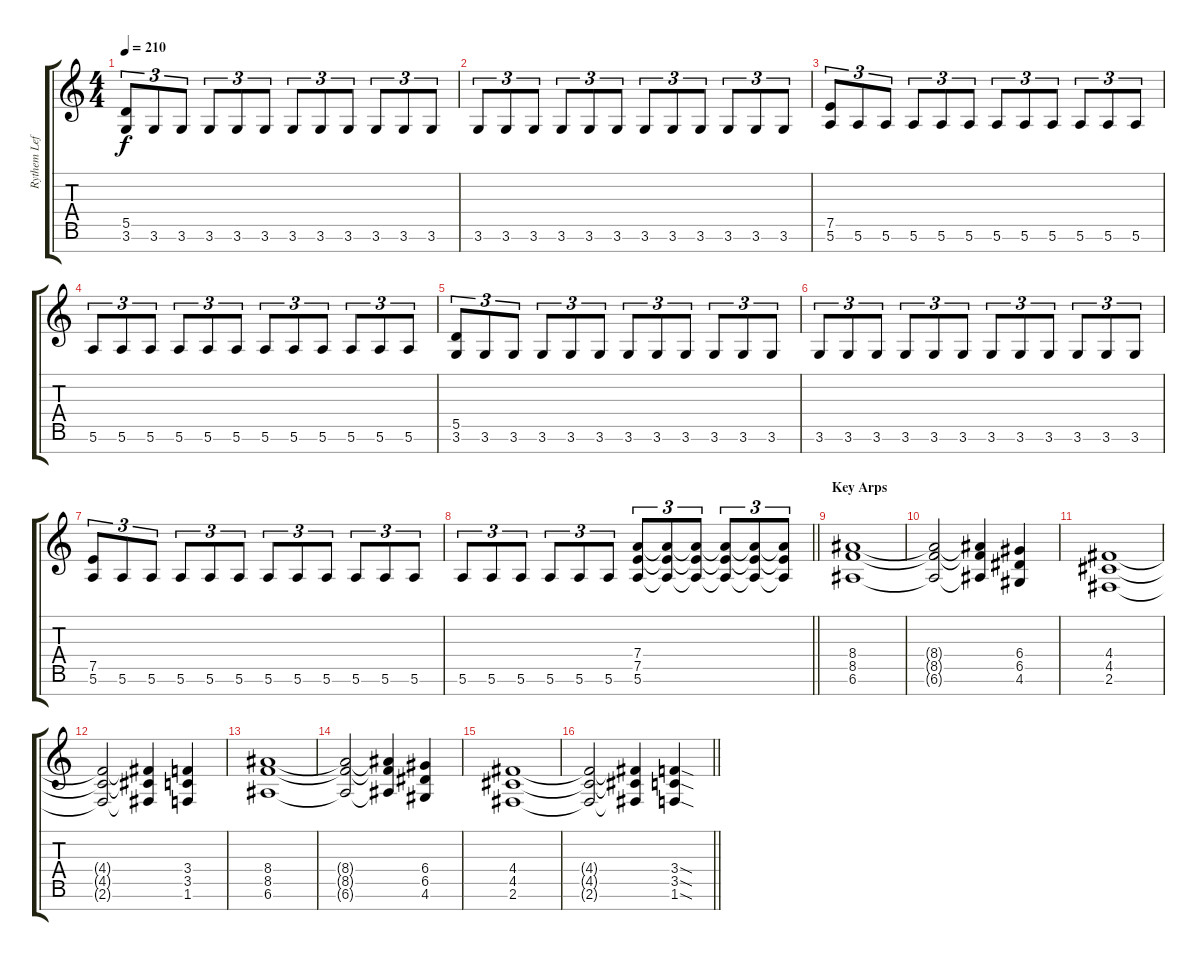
\track ("Rythem Left" "Rythem Lef") {instrument distortionguitar}
\staff {score tabs}
\tuning (E4 B3 G3 D3 A2 E2 B1) {hide}
\ts (4 4)
\tempo 210
\clef g2
\ks c
(5.5 3.6).8{tu (3 2) dy f} 3.6.8{tu (3 2)} 3.6.8{tu (3 2)} 3.6.8{tu (3 2)} 3.6.8{tu (3 2)} 3.6.8{tu (3 2)} 3.6.8{tu (3 2)} 3.6.8{tu (3 2)} 3.6.8{tu (3 2)} 3.6.8{tu (3 2)} 3.6.8{tu (3 2)} 3.6.8{tu (3 2)} |
3.6.8{tu (3 2)} 3.6.8{tu (3 2)} 3.6.8{tu (3 2)} 3.6.8{tu (3 2)} 3.6.8{tu (3 2)} 3.6.8{tu (3 2)} 3.6.8{tu (3 2)} 3.6.8{tu (3 2)} 3.6.8{tu (3 2)} 3.6.8{tu (3 2)} 3.6.8{tu (3 2)} 3.6.8{tu (3 2)} |
(7.5 5.6).8{tu (3 2)} 5.6.8{tu (3 2)} 5.6.8{tu (3 2)} 5.6.8{tu (3 2)} 5.6.8{tu (3 2)} 5.6.8{tu (3 2)} 5.6.8{tu (3 2)} 5.6.8{tu (3 2)} 5.6.8{tu (3 2)} 5.6.8{tu (3 2)} 5.6.8{tu (3 2)} 5.6.8{tu (3 2)} |
5.6.8{tu (3 2)} 5.6.8{tu (3 2)} 5.6.8{tu (3 2)} 5.6.8{tu (3 2)} 5.6.8{tu (3 2)} 5.6.8{tu (3 2)} 5.6.8{tu (3 2)} 5.6.8{tu (3 2)} 5.6.8{tu (3 2)} 5.6.8{tu (3 2)} 5.6.8{tu (3 2)} 5.6.8{tu (3 2)} |
(5.5 3.6).8{tu (3 2)} 3.6.8{tu (3 2)} 3.6.8{tu (3 2)} 3.6.8{tu (3 2)} 3.6.8{tu (3 2)} 3.6.8{tu (3 2)} 3.6.8{tu (3 2)} 3.6.8{tu (3 2)} 3.6.8{tu (3 2)} 3.6.8{tu (3 2)} 3.6.8{tu (3 2)} 3.6.8{tu (3 2)} |
3.6.8{tu (3 2)} 3.6.8{tu (3 2)} 3.6.8{tu (3 2)} 3.6.8{tu (3 2)} 3.6.8{tu (3 2)} 3.6.8{tu (3 2)} 3.6.8{tu (3 2)} 3.6.8{tu (3 2)} 3.6.8{tu (3 2)} 3.6.8{tu (3 2)} 3.6.8{tu (3 2)} 3.6.8{tu (3 2)} |
(7.5 5.6).8{tu (3 2)} 5.6.8{tu (3 2)} 5.6.8{tu (3 2)} 5.6.8{tu (3 2)} 5.6.8{tu (3 2)} 5.6.8{tu (3 2)} 5.6.8{tu (3 2)} 5.6.8{tu (3 2)} 5.6.8{tu (3 2)} 5.6.8{tu (3 2)} 5.6.8{tu (3 2)} 5.6.8{tu (3 2)} |
\barLineRight lightlight
5.6.8{tu (3 2)} 5.6.8{tu (3 2)} 5.6.8{tu (3 2)} 5.6.8{tu (3 2)} 5.6.8{tu (3 2)} 5.6.8{tu (3 2)} (7.4 7.5 5.6).8{tu (3 2)} (7.4{t} 7.5{t} 5.6{t}).8{tu (3 2)} (7.4{t} 7.5{t} 5.6{t}).8{tu (3 2)} (7.4{t} 7.5{t} 5.6{t}).8{tu (3 2)} (7.4{t} 7.5{t} 5.6{t}).8{tu (3 2)} (7.4{t} 7.5{t} 5.6{t}).8{tu (3 2)} |
\section ("" "Key Arps")
(8.4 8.5 6.6).1 |
(8.4{t} 8.5{t} 6.6{t}).2 (8.4{t} 8.5{t} 6.6{t}).4 (6.4 6.5 4.6).4 |
(4.4 4.5 2.6).1 |
(4.4{t} 4.5{t} 2.6{t}).2 (4.4{t} 4.5{t} 2.6{t}).4 (3.4 3.5 1.6).4 |
(8.4 8.5 6.6).1 |
(8.4{t} 8.5{t} 6.6{t}).2 (8.4{t} 8.5{t} 6.6{t}).4 (6.4 6.5 4.6).4 |
(4.4 4.5 2.6).1 |
\barLineRight lightlight
(4.4{t} 4.5{t} 2.6{t}).2 (4.4{t} 4.5{t} 2.6{t}).4 (3.4{sod} 3.5{sod} 1.6{sod}).4
